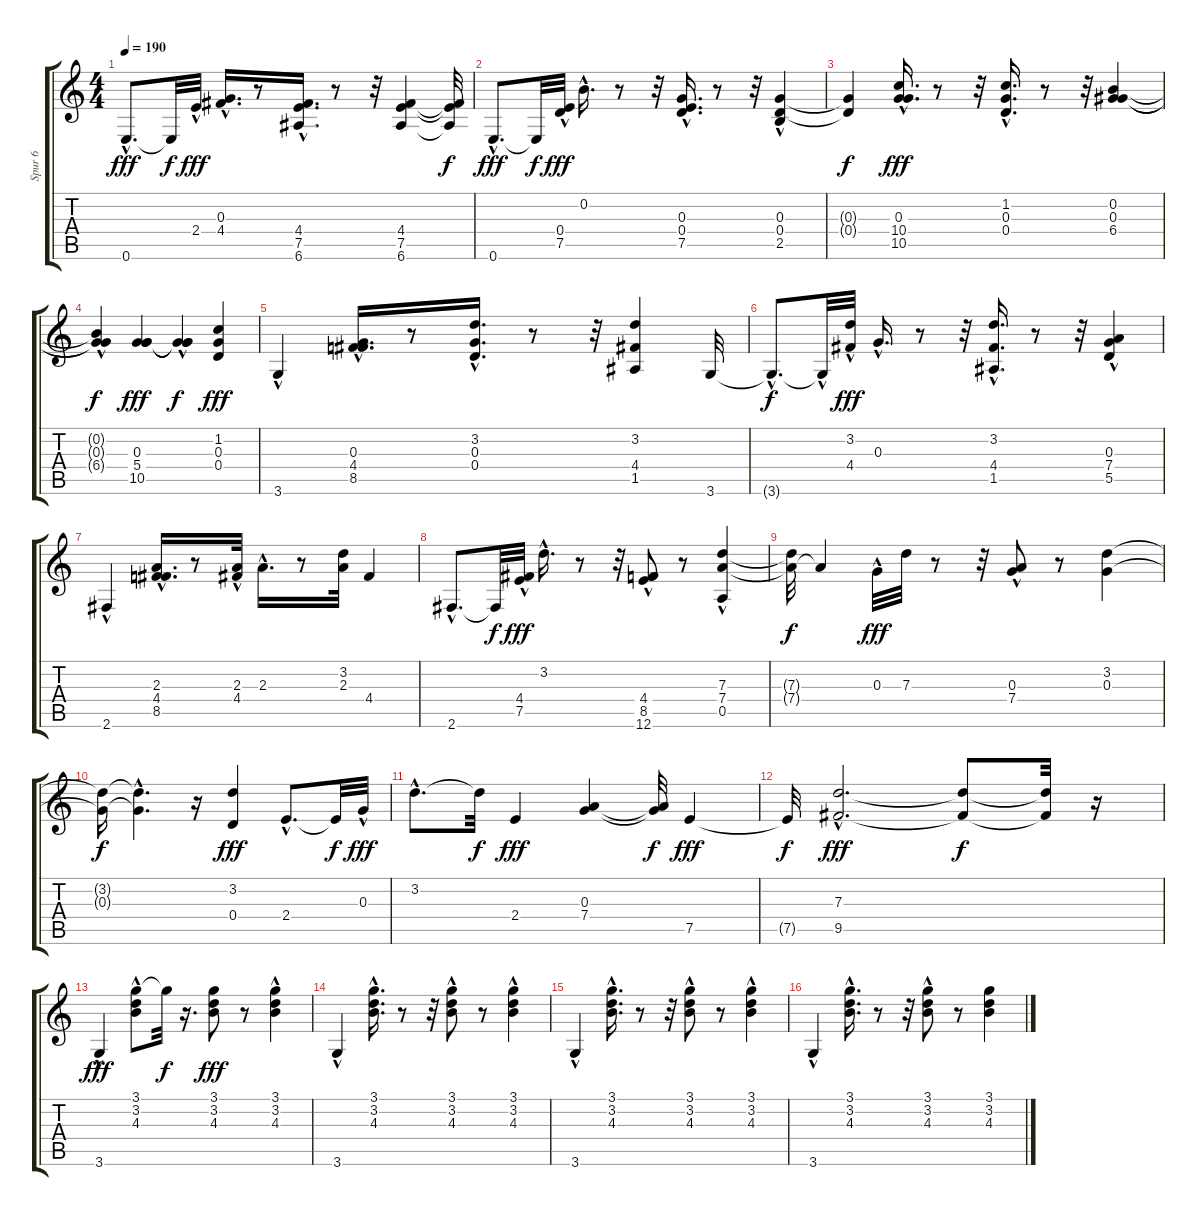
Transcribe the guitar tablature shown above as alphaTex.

\track ("Spur 6" "Spur 6") {instrument acousticguitarnylon}
\staff {score tabs}
\tuning (E4 B3 G3 D3 A2 E2) {hide}
\ts (4 4)
\tempo 190
\clef g2
\ks c
0.6{hac}.8{d dy fff} 0.6{t}.32{dy f} 2.4{hac}.32{dy fff} (0.3{hac} 4.4{hac}).16{d} r.8 (4.4{hac} 7.5{hac} 6.6{hac}).16{d} r.8 r.32 (4.4 7.5 6.6).4 (4.4{t} 7.5{t} 6.6{t}).32{dy f} |
0.6{hac}.8{d dy fff} 0.6{t}.32{dy f} (0.4{hac} 7.5{hac}).32{dy fff} 0.2{hac}.16{d} r.8 r.32 (0.3{hac} 0.4{hac} 7.5{hac}).16{d} r.8 r.32 (0.3 0.4 2.5{hac}).4 |
(0.3{t} 0.4{t}).4{dy f} (0.3{hac} 10.4{hac} 10.5{hac}).16{d dy fff} r.8 r.32 (1.2{hac} 0.3 0.4{hac}).16{d} r.8 r.32 (0.2 0.3 6.4).4 |
(0.2{t} 0.3{hac t} 6.4{hac t}).4{dy f} (0.3 5.4 10.5).4{dy fff} (0.3{hac t} 5.4{hac t} 10.5{t}).4{dy f} (1.2 0.3 0.4).4{dy fff} |
3.6{hac}.4 (0.3{hac} 4.4 8.5).16{d} r.8 (3.2{hac} 0.3{hac} 0.4).16{d} r.8 r.32 (3.2 4.4 1.5).4 3.6.32 |
3.6{hac t}.8{d dy f} 3.6{hac t}.32 (3.2{hac} 4.4).32{dy fff} 0.3{hac}.16{d} r.8 r.32 (3.2{hac} 4.4{hac} 1.5{hac}).16{d} r.8 r.32 (0.3{hac} 7.4 5.5).4 |
2.6{hac}.4 (2.3{hac} 4.4{hac} 8.5).16{d} r.8 (2.3{hac} 4.4{hac}).32 2.3{hac}.16{d} r.8 (3.2 2.3).32 4.4.4 |
2.6{hac}.8{d} 2.6{t}.32{dy f} (4.4{hac} 7.5{hac}).32{dy fff} 3.2{hac}.16{d} r.8 r.32 (4.4 8.5{hac} 12.6{hac}).8 r.8 (7.3 7.4 0.5{hac}).4 |
(7.3{t} 7.4{t}).32{dy f} 7.4{t}.4 0.3{hac}.32{dy fff} 7.3.32 r.8 r.32 (0.3 7.4{hac}).8 r.8 (3.2 0.3).4 |
(3.2{t} 0.3{t}).16{dy f} (3.2{hac t} 0.3{hac t}).4{d} r.16 (3.2 0.4).4{dy fff} 2.4{hac}.8{d} 2.4{t}.32{dy f} 0.3{hac}.32{dy fff} |
3.2{hac}.8{d} 3.2{t}.32{dy f} 2.4.4{dy fff} (0.3 7.4).4 (0.3{t} 7.4{t}).32{dy f} 7.5.4{dy fff} |
7.5{t}.32{dy f} (7.3{hac} 9.5{hac}).2{d dy fff} (7.3{t} 9.5{t}).8{dy f} (7.3{t} 9.5{t}).32 r.16 |
3.6{hac}.4{dy fff} (3.1 3.2{hac} 4.3{hac}).8 3.1{t}.32{dy f} r.16{d} (3.1 3.2 4.3).8{dy fff} r.8 (3.1{hac} 3.2{hac} 4.3{hac}).4 |
3.6{hac}.4 (3.1{hac} 3.2 4.3).16{d} r.8 r.32 (3.1 3.2{hac} 4.3{hac}).8 r.8 (3.1{hac} 3.2{hac} 4.3).4 |
3.6{hac}.4 (3.1{hac} 3.2{hac} 4.3{hac}).16{d} r.8 r.32 (3.1 3.2 4.3{hac}).8 r.8 (3.1{hac} 3.2 4.3).4 |
3.6{hac}.4 (3.1{hac} 3.2{hac} 4.3{hac}).16{d} r.8 r.32 (3.1 3.2 4.3{hac}).8 r.8 (3.1 3.2 4.3).4
